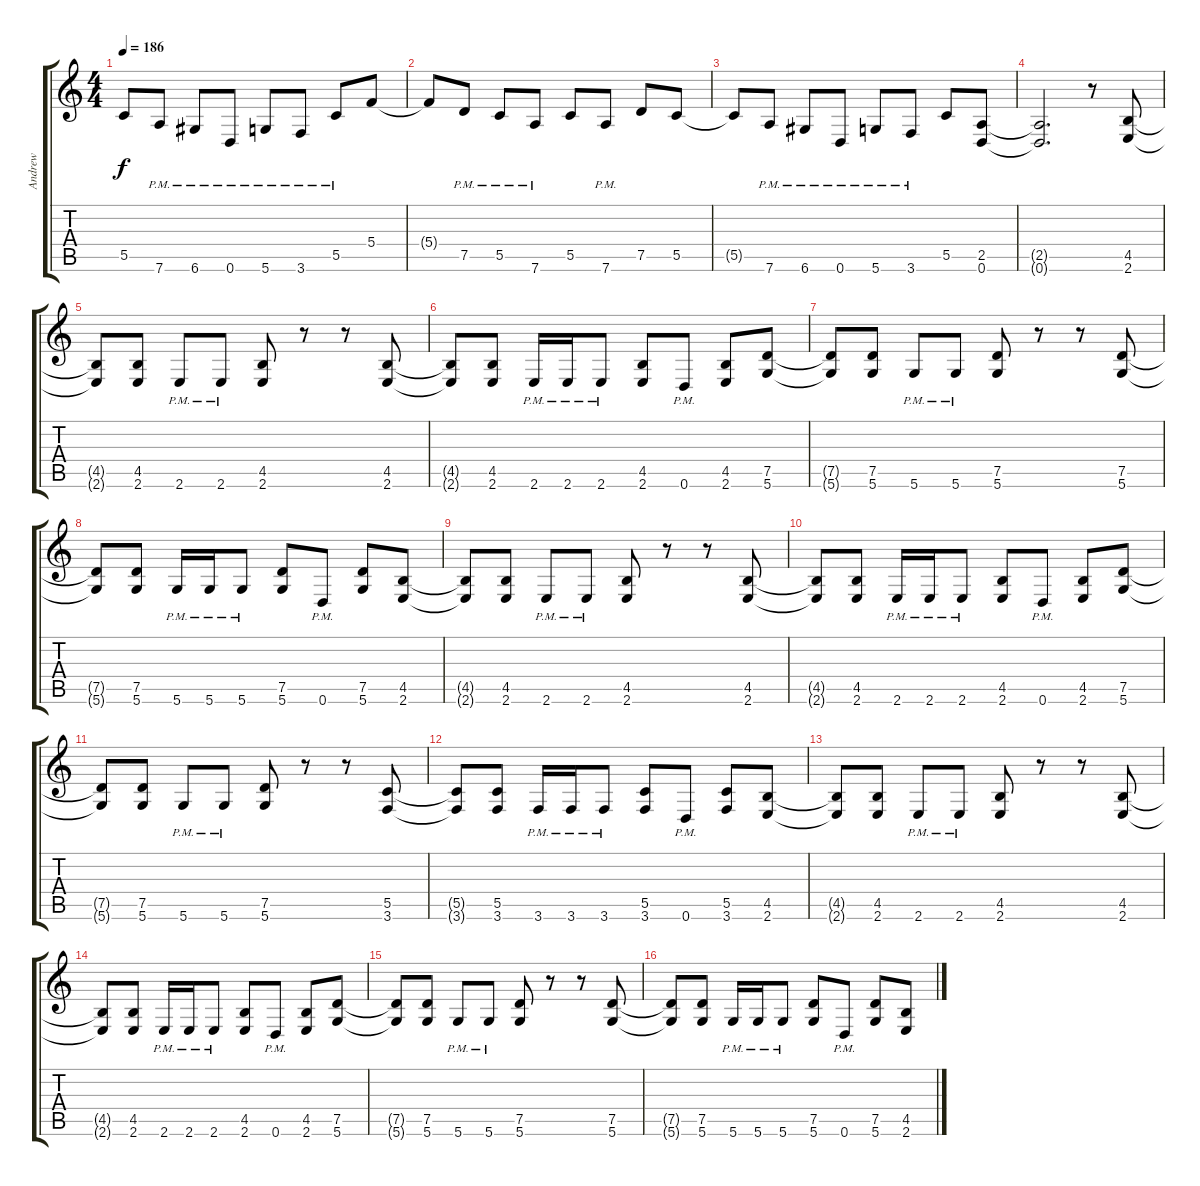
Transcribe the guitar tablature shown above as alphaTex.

\track ("Andrew" "Andrew") {instrument distortionguitar}
\staff {score tabs}
\tuning (D4 A3 F3 C3 G2 D2) {hide}
\ts (4 4)
\tempo 186
\clef g2
\ks c
5.5{t}.8{dy f} 7.6{pm}.8 6.6{pm}.8 0.6{pm}.8 5.6{pm}.8 3.6{pm}.8 5.5{pm}.8 5.4.8 |
5.4{t}.8 7.5{pm}.8 5.5{pm}.8 7.6{pm}.8 5.5.8 7.6{pm}.8 7.5.8 5.5.8 |
5.5{t}.8 7.6{pm}.8 6.6{pm}.8 0.6{pm}.8 5.6{pm}.8 3.6{pm}.8 5.5.8 (2.5 0.6).8 |
(2.5{t} 0.6{t}).2{d} r.8 (4.5 2.6).8 |
(4.5{t} 2.6{t}).8 (4.5 2.6).8 2.6{pm}.8 2.6{pm}.8 (4.5 2.6).8 r.8 r.8 (4.5 2.6).8 |
(4.5{t} 2.6{t}).8 (4.5 2.6).8 2.6{pm}.16 2.6{pm}.16 2.6{pm}.8 (4.5 2.6).8 0.6{pm}.8 (4.5 2.6).8 (7.5 5.6).8 |
(7.5{t} 5.6{t}).8 (7.5 5.6).8 5.6{pm}.8 5.6{pm}.8 (7.5 5.6).8 r.8 r.8 (7.5 5.6).8 |
(7.5{t} 5.6{t}).8 (7.5 5.6).8 5.6{pm}.16 5.6{pm}.16 5.6{pm}.8 (7.5 5.6).8 0.6{pm}.8 (7.5 5.6).8 (4.5 2.6).8 |
(4.5{t} 2.6{t}).8 (4.5 2.6).8 2.6{pm}.8 2.6{pm}.8 (4.5 2.6).8 r.8 r.8 (4.5 2.6).8 |
(4.5{t} 2.6{t}).8 (4.5 2.6).8 2.6{pm}.16 2.6{pm}.16 2.6{pm}.8 (4.5 2.6).8 0.6{pm}.8 (4.5 2.6).8 (7.5 5.6).8 |
(7.5{t} 5.6{t}).8 (7.5 5.6).8 5.6{pm}.8 5.6{pm}.8 (7.5 5.6).8 r.8 r.8 (5.5 3.6).8 |
(5.5{t} 3.6{t}).8 (5.5 3.6).8 3.6{pm}.16 3.6{pm}.16 3.6{pm}.8 (5.5 3.6).8 0.6{pm}.8 (5.5 3.6).8 (4.5 2.6).8 |
(4.5{t} 2.6{t}).8 (4.5 2.6).8 2.6{pm}.8 2.6{pm}.8 (4.5 2.6).8 r.8 r.8 (4.5 2.6).8 |
(4.5{t} 2.6{t}).8 (4.5 2.6).8 2.6{pm}.16 2.6{pm}.16 2.6{pm}.8 (4.5 2.6).8 0.6{pm}.8 (4.5 2.6).8 (7.5 5.6).8 |
(7.5{t} 5.6{t}).8 (7.5 5.6).8 5.6{pm}.8 5.6{pm}.8 (7.5 5.6).8 r.8 r.8 (7.5 5.6).8 |
(7.5{t} 5.6{t}).8 (7.5 5.6).8 5.6{pm}.16 5.6{pm}.16 5.6{pm}.8 (7.5 5.6).8 0.6{pm}.8 (7.5 5.6).8 (4.5 2.6).8
